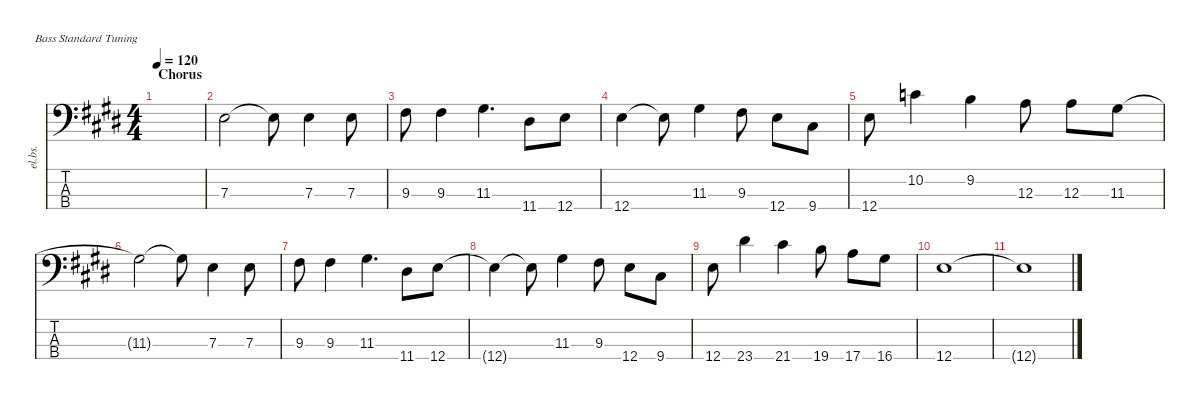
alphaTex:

\defaultSystemsLayout 4
\hideDynamics
\bracketExtendMode nobrackets
\track ("Electric Bass" "el.bs.") {instrument electricbassfinger}
\staff {score tabs}
\tuning (G2 D2 A1 E1)
\ts (4 4)
\section ("" "Chorus")
\tempo 120
\clef f4
\ks e
|
7.3{acc forcenatural}.2{beam Down} 7.3{t acc forcenatural}.8{beam Down} 7.3{acc forcenatural}.4{beam Down} 7.3{acc forcenatural}.8{beam Down} |
9.3{acc #}.8{beam Down} 9.3{acc #}.4{beam Down} 11.3{acc #}.4{d beam Down} 11.4{acc #}.8{beam Down} 12.4{acc forcenatural}.8{beam Down} |
12.4{acc forcenatural}.4{beam Down} 12.4{t acc forcenatural}.8{beam Down} 11.3{acc #}.4{beam Down} 9.3{acc #}.8{beam Down} 12.4{acc forcenatural}.8{beam Down} 9.4{acc #}.8{beam Down} |
12.4{acc forcenatural}.8{beam Down} 10.2{acc forcenatural}.4{beam Down} 9.2{acc forcenatural}.4{beam Down} 12.3{acc forcenatural}.8{beam Down} 12.3{acc forcenatural}.8{beam Down} 11.3{acc #}.8{beam Down} |
11.3{t acc #}.2{beam Down} 11.3{t acc #}.8{beam Down} 7.3{acc forcenatural}.4{beam Down} 7.3{acc forcenatural}.8{beam Down} |
9.3{acc #}.8{beam Down} 9.3{acc #}.4{beam Down} 11.3{acc #}.4{d beam Down} 11.4{acc #}.8{beam Down} 12.4{acc forcenatural}.8{beam Down} |
12.4{t acc forcenatural}.4{beam Down} 12.4{t acc forcenatural}.8{beam Down} 11.3{acc #}.4{beam Down} 9.3{acc #}.8{beam Down} 12.4{acc forcenatural}.8{beam Down} 9.4{acc #}.8{beam Down} |
12.4{acc forcenatural}.8{beam Down} 23.4{acc #}.4{beam Down} 21.4{acc #}.4{beam Down} 19.4{acc forcenatural}.8{beam Down} 17.4{acc forcenatural}.8{beam Down} 16.4{acc #}.8{beam Down} |
12.4{acc forcenatural}.1{beam Down} |
12.4{t acc forcenatural}.1{beam Down}
